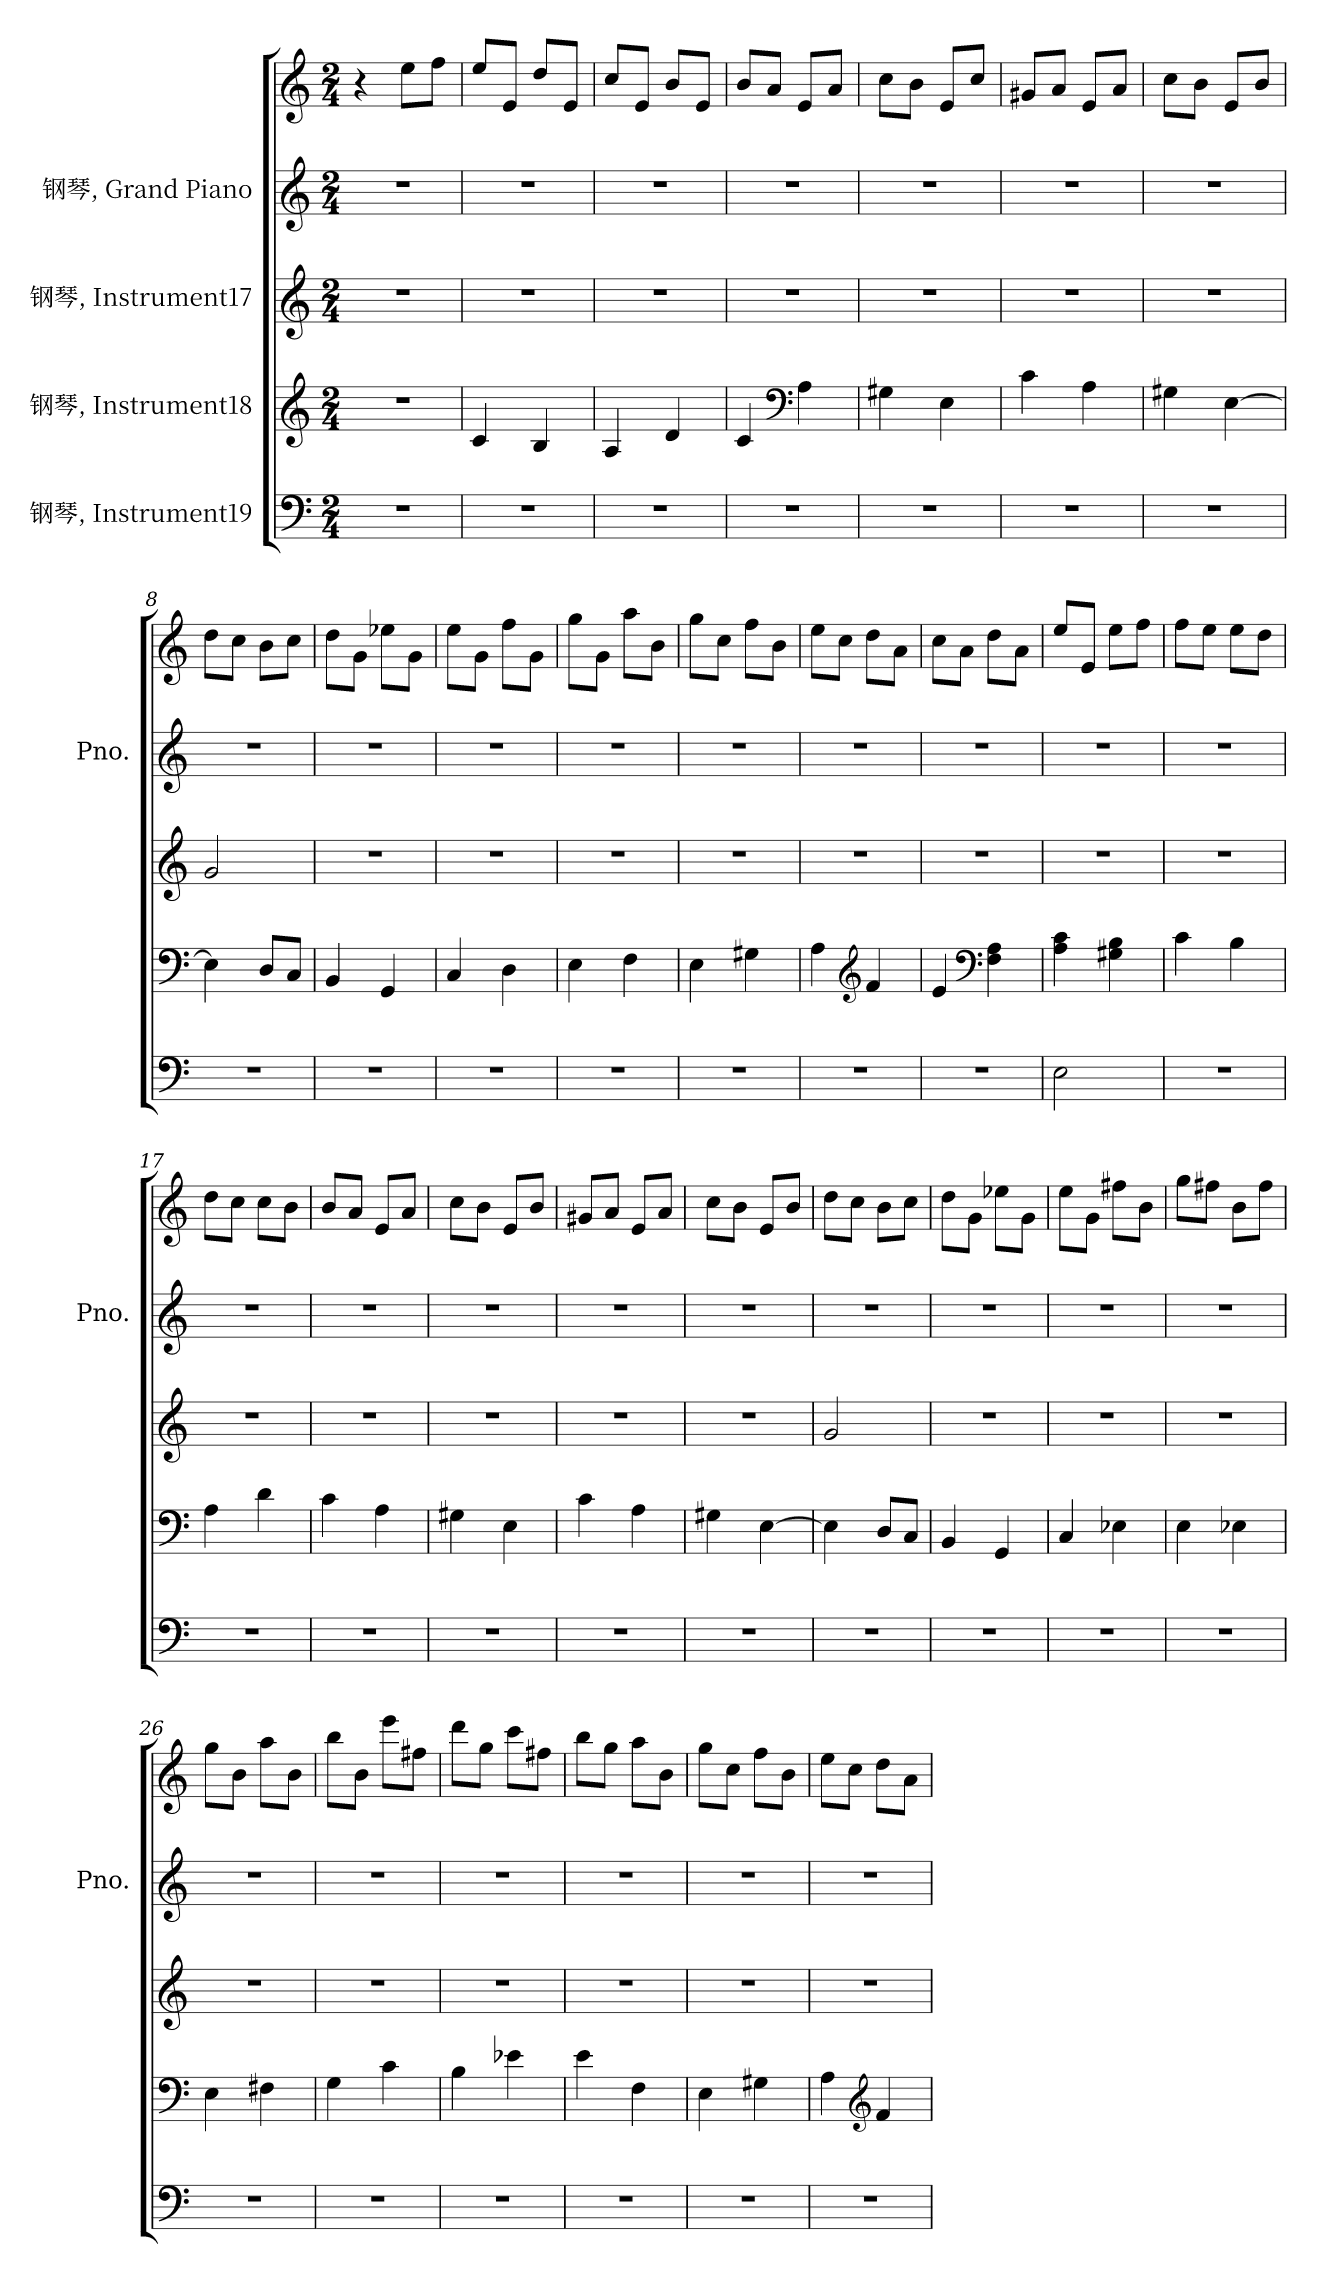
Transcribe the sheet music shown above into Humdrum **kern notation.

**kern	**kern	**kern	**kern	**kern
*part4	*part3	*part2	*part1	*part1
*staff5	*staff4	*staff3	*staff2	*staff1
*I"钢琴, Instrument19	*I"钢琴, Instrument18	*I"钢琴, Instrument17	*I"钢琴, Grand Piano	*
*	*	*	*I'Pno.	*
*clefF4	*clefG2	*clefG2	*clefG2	*clefG2
*k[]	*k[]	*k[]	*k[]	*k[]
*M2/4	*M2/4	*M2/4	*M2/4	*M2/4
*MM240	*MM240	*MM240	*MM240	*MM240
=1	=1	=1	=1	=1
2r	2r	2r	2r	4r
.	.	.	.	8ee\L
.	.	.	.	8ff\J
=2	=2	=2	=2	=2
2r	4c/	2r	2r	8ee/L
.	.	.	.	8e/J
.	4B/	.	.	8dd/L
.	.	.	.	8e/J
=3	=3	=3	=3	=3
2r	4A/	2r	2r	8cc/L
.	.	.	.	8e/J
.	4d/	.	.	8b/L
.	.	.	.	8e/J
=4	=4	=4	=4	=4
2r	4c/	2r	2r	8b/L
.	.	.	.	8a/J
*	*clefF4	*	*	*
.	4A\	.	.	8e/L
.	.	.	.	8a/J
=5	=5	=5	=5	=5
2r	4G#X\	2r	2r	8cc\L
.	.	.	.	8b\J
.	4E\	.	.	8e/L
.	.	.	.	8cc/J
=6	=6	=6	=6	=6
2r	4c\	2r	2r	8g#X/L
.	.	.	.	8a/J
.	4A\	.	.	8e/L
.	.	.	.	8a/J
=7	=7	=7	=7	=7
2r	4G#X\	2r	2r	8cc\L
.	.	.	.	8b\J
.	[4E\	.	.	8e/L
.	.	.	.	8b/J
!!LO:LB:g=z
=8	=8	=8	=8	=8
2r	4E\]	2g/	2r	8dd\L
.	.	.	.	8cc\J
.	8D/L	.	.	8b\L
.	8C/J	.	.	8cc\J
=9	=9	=9	=9	=9
2r	4BB/	2r	2r	8dd\L
.	.	.	.	8g\J
.	4GG/	.	.	8ee-X\L
.	.	.	.	8g\J
=10	=10	=10	=10	=10
2r	4C/	2r	2r	8ee\L
.	.	.	.	8g\J
.	4D\	.	.	8ff\L
.	.	.	.	8g\J
=11	=11	=11	=11	=11
2r	4E\	2r	2r	8gg\L
.	.	.	.	8g\J
.	4F\	.	.	8aa\L
.	.	.	.	8b\J
=12	=12	=12	=12	=12
2r	4E\	2r	2r	8gg\L
.	.	.	.	8cc\J
.	4G#X\	.	.	8ff\L
.	.	.	.	8b\J
=13	=13	=13	=13	=13
2r	4A\	2r	2r	8ee\L
.	.	.	.	8cc\J
*	*clefG2	*	*	*
.	4f/	.	.	8dd\L
.	.	.	.	8a\J
=14	=14	=14	=14	=14
2r	4e/	2r	2r	8cc\L
.	.	.	.	8a\J
*	*clefF4	*	*	*
.	4F\ 4A\	.	.	8dd\L
.	.	.	.	8a\J
=15	=15	=15	=15	=15
2E\	4A\ 4c\	2r	2r	8ee/L
.	.	.	.	8e/J
.	4G#X\ 4B\	.	.	8ee\L
.	.	.	.	8ff\J
!!LO:PB:g=z
=16	=16	=16	=16	=16
2r	4c\	2r	2r	8ff\L
.	.	.	.	8ee\J
.	4B\	.	.	8ee\L
.	.	.	.	8dd\J
=17	=17	=17	=17	=17
2r	4A\	2r	2r	8dd\L
.	.	.	.	8cc\J
.	4d\	.	.	8cc\L
.	.	.	.	8b\J
=18	=18	=18	=18	=18
2r	4c\	2r	2r	8b/L
.	.	.	.	8a/J
.	4A\	.	.	8e/L
.	.	.	.	8a/J
=19	=19	=19	=19	=19
2r	4G#X\	2r	2r	8cc\L
.	.	.	.	8b\J
.	4E\	.	.	8e/L
.	.	.	.	8b/J
=20	=20	=20	=20	=20
2r	4c\	2r	2r	8g#X/L
.	.	.	.	8a/J
.	4A\	.	.	8e/L
.	.	.	.	8a/J
=21	=21	=21	=21	=21
2r	4G#X\	2r	2r	8cc\L
.	.	.	.	8b\J
.	[4E\	.	.	8e/L
.	.	.	.	8b/J
=22	=22	=22	=22	=22
2r	4E\]	2g/	2r	8dd\L
.	.	.	.	8cc\J
.	8D/L	.	.	8b\L
.	8C/J	.	.	8cc\J
=23	=23	=23	=23	=23
2r	4BB/	2r	2r	8dd\L
.	.	.	.	8g\J
.	4GG/	.	.	8ee-X\L
.	.	.	.	8g\J
!!LO:LB:g=z
=24	=24	=24	=24	=24
2r	4C/	2r	2r	8ee\L
.	.	.	.	8g\J
.	4E-X\	.	.	8ff#X\L
.	.	.	.	8b\J
=25	=25	=25	=25	=25
2r	4E\	2r	2r	8gg\L
.	.	.	.	8ff#X\J
.	4E-X\	.	.	8b\L
.	.	.	.	8ff#\J
=26	=26	=26	=26	=26
2r	4E\	2r	2r	8gg\L
.	.	.	.	8b\J
.	4F#X\	.	.	8aa\L
.	.	.	.	8b\J
=27	=27	=27	=27	=27
2r	4G\	2r	2r	8bb\L
.	.	.	.	8b\J
.	4c\	.	.	8eee\L
.	.	.	.	8ff#X\J
=28	=28	=28	=28	=28
2r	4B\	2r	2r	8ddd\L
.	.	.	.	8gg\J
.	4e-X\	.	.	8ccc\L
.	.	.	.	8ff#X\J
=29	=29	=29	=29	=29
2r	4e\	2r	2r	8bb\L
.	.	.	.	8gg\J
.	4F\	.	.	8aa\L
.	.	.	.	8b\J
=30	=30	=30	=30	=30
2r	4E\	2r	2r	8gg\L
.	.	.	.	8cc\J
.	4G#X\	.	.	8ff\L
.	.	.	.	8b\J
!!LO:PB:g=z
=31	=31	=31	=31	=31
2r	4A\	2r	2r	8ee\L
.	.	.	.	8cc\J
*	*clefG2	*	*	*
.	4f/	.	.	8dd\L
.	.	.	.	8a\J
=	=	=	=	=
*-	*-	*-	*-	*-
